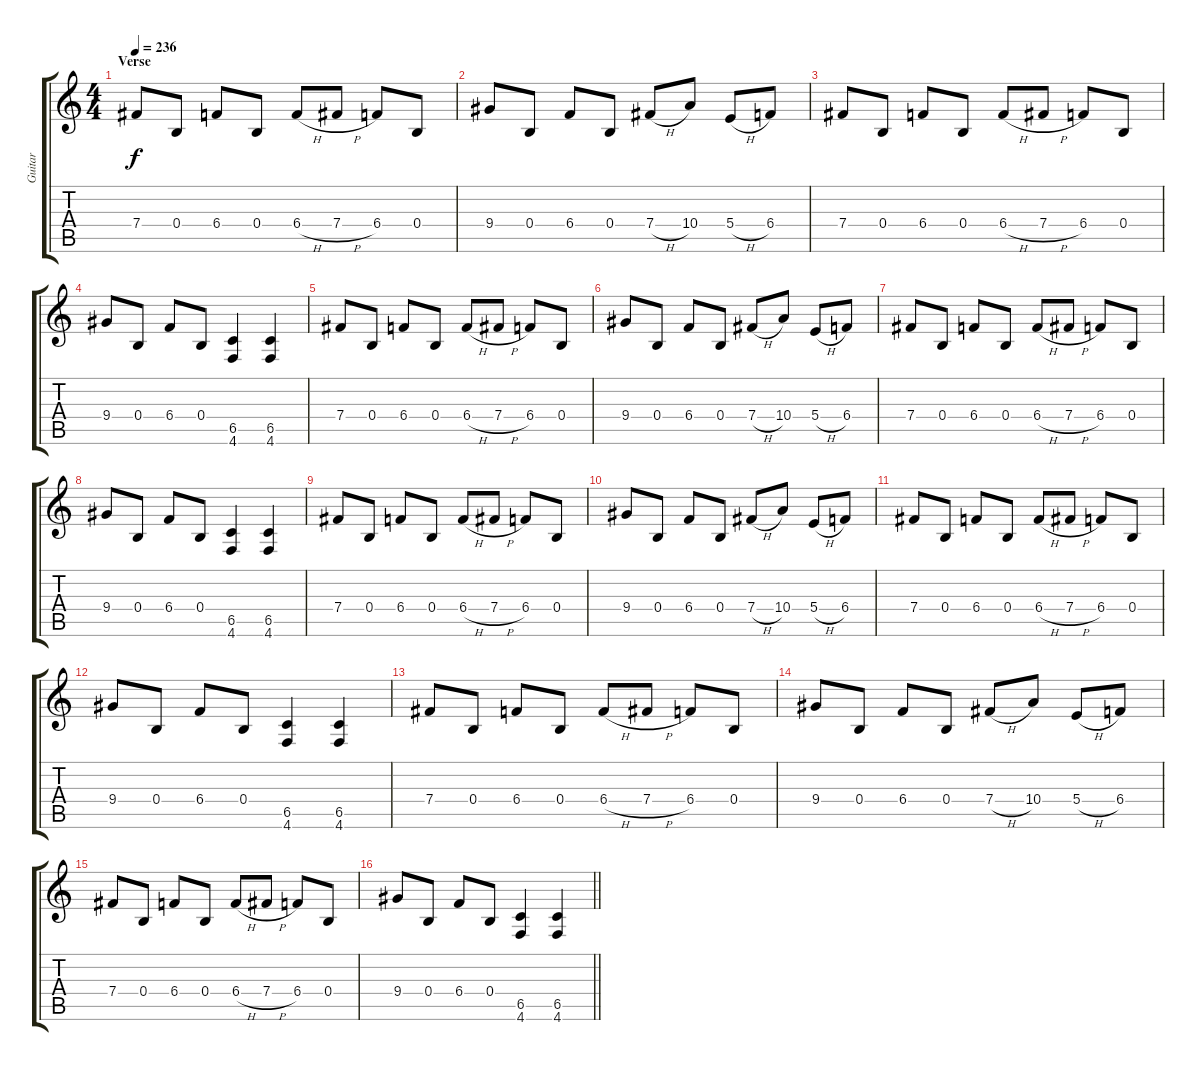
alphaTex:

\track ("Guitar" "Guitar") {instrument distortionguitar}
\staff {score tabs}
\tuning (Db4 Ab3 E3 B2 Gb2 Db2) {hide}
\ts (4 4)
\section ("" "Verse")
\tempo 236
\clef g2
\ks c
7.4.8{dy f} 0.4.8 6.4.8 0.4.8 6.4{h}.8 7.4{h}.8 6.4.8 0.4.8 |
9.4.8 0.4.8 6.4.8 0.4.8 7.4{h}.8 10.4.8 5.4{h}.8 6.4.8 |
7.4.8 0.4.8 6.4.8 0.4.8 6.4{h}.8 7.4{h}.8 6.4.8 0.4.8 |
9.4.8 0.4.8 6.4.8 0.4.8 (6.5 4.6).4 (6.5 4.6).4 |
7.4.8 0.4.8 6.4.8 0.4.8 6.4{h}.8 7.4{h}.8 6.4.8 0.4.8 |
9.4.8 0.4.8 6.4.8 0.4.8 7.4{h}.8 10.4.8 5.4{h}.8 6.4.8 |
7.4.8 0.4.8 6.4.8 0.4.8 6.4{h}.8 7.4{h}.8 6.4.8 0.4.8 |
9.4.8 0.4.8 6.4.8 0.4.8 (6.5 4.6).4 (6.5 4.6).4 |
7.4.8 0.4.8 6.4.8 0.4.8 6.4{h}.8 7.4{h}.8 6.4.8 0.4.8 |
9.4.8 0.4.8 6.4.8 0.4.8 7.4{h}.8 10.4.8 5.4{h}.8 6.4.8 |
7.4.8 0.4.8 6.4.8 0.4.8 6.4{h}.8 7.4{h}.8 6.4.8 0.4.8 |
9.4.8 0.4.8 6.4.8 0.4.8 (6.5 4.6).4 (6.5 4.6).4 |
7.4.8 0.4.8 6.4.8 0.4.8 6.4{h}.8 7.4{h}.8 6.4.8 0.4.8 |
9.4.8 0.4.8 6.4.8 0.4.8 7.4{h}.8 10.4.8 5.4{h}.8 6.4.8 |
7.4.8 0.4.8 6.4.8 0.4.8 6.4{h}.8 7.4{h}.8 6.4.8 0.4.8 |
\barLineRight lightlight
9.4.8 0.4.8 6.4.8 0.4.8 (6.5 4.6).4 (6.5 4.6).4
